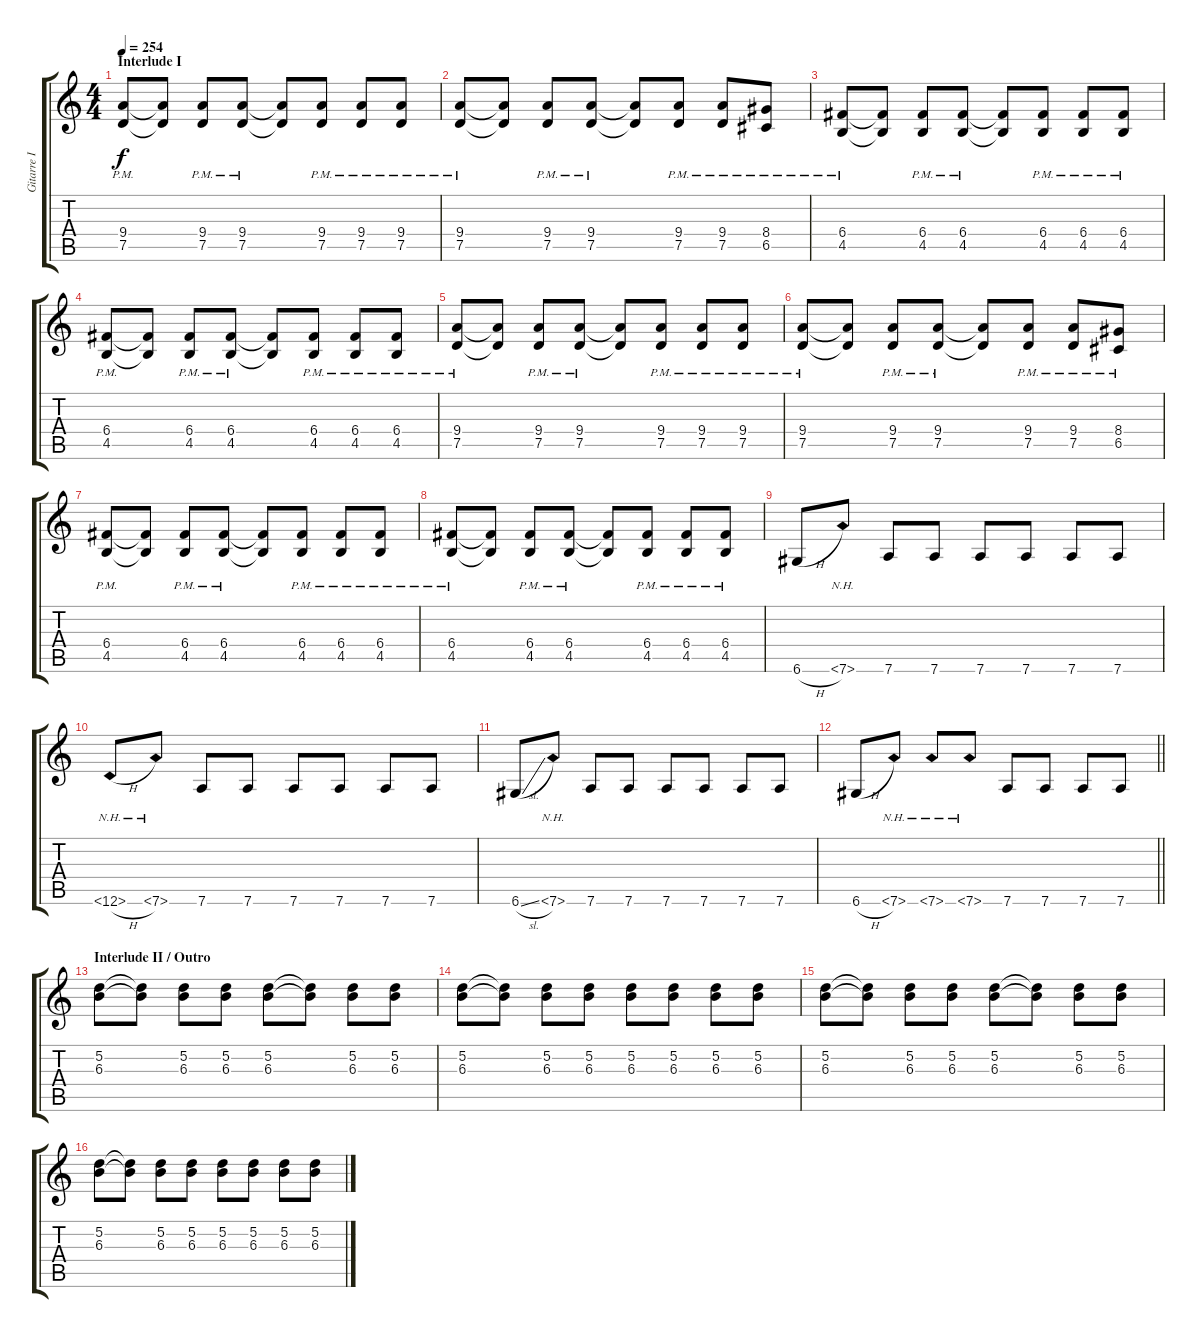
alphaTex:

\track ("Gitarre I" "Gitarre I") {instrument electricguitarclean}
\staff {score tabs}
\tuning (D4 A3 F3 C3 G2 D2) {hide}
\ts (4 4)
\section ("" "Interlude I")
\tempo 254
\clef g2
\ks c
(9.4{pm} 7.5{pm}).8{dy f} (9.4{t} 7.5{t}).8 (9.4{pm} 7.5{pm}).8 (9.4{pm} 7.5{pm}).8 (9.4{t} 7.5{t}).8 (9.4{pm} 7.5{pm}).8 (9.4{pm} 7.5{pm}).8 (9.4{pm} 7.5{pm}).8 |
(9.4{pm} 7.5{pm}).8 (9.4{t} 7.5{t}).8 (9.4{pm} 7.5{pm}).8 (9.4{pm} 7.5{pm}).8 (9.4{t} 7.5{t}).8 (9.4{pm} 7.5{pm}).8 (9.4{pm} 7.5{pm}).8 (8.4{pm} 6.5{pm}).8 |
(6.4{pm} 4.5{pm}).8 (6.4{t} 4.5{t}).8 (6.4{pm} 4.5{pm}).8 (6.4{pm} 4.5{pm}).8 (6.4{t} 4.5{t}).8 (6.4{pm} 4.5{pm}).8 (6.4{pm} 4.5{pm}).8 (6.4{pm} 4.5{pm}).8 |
(6.4{pm} 4.5{pm}).8 (6.4{t} 4.5{t}).8 (6.4{pm} 4.5{pm}).8 (6.4{pm} 4.5{pm}).8 (6.4{t} 4.5{t}).8 (6.4{pm} 4.5{pm}).8 (6.4{pm} 4.5{pm}).8 (6.4{pm} 4.5{pm}).8 |
(9.4{pm} 7.5{pm}).8 (9.4{t} 7.5{t}).8 (9.4{pm} 7.5{pm}).8 (9.4{pm} 7.5{pm}).8 (9.4{t} 7.5{t}).8 (9.4{pm} 7.5{pm}).8 (9.4{pm} 7.5{pm}).8 (9.4{pm} 7.5{pm}).8 |
(9.4{pm} 7.5{pm}).8 (9.4{t} 7.5{t}).8 (9.4{pm} 7.5{pm}).8 (9.4{pm} 7.5{pm}).8 (9.4{t} 7.5{t}).8 (9.4{pm} 7.5{pm}).8 (9.4{pm} 7.5{pm}).8 (8.4{pm} 6.5{pm}).8 |
(6.4{pm} 4.5{pm}).8 (6.4{t} 4.5{t}).8 (6.4{pm} 4.5{pm}).8 (6.4{pm} 4.5{pm}).8 (6.4{t} 4.5{t}).8 (6.4{pm} 4.5{pm}).8 (6.4{pm} 4.5{pm}).8 (6.4{pm} 4.5{pm}).8 |
(6.4{pm} 4.5{pm}).8 (6.4{t} 4.5{t}).8 (6.4{pm} 4.5{pm}).8 (6.4{pm} 4.5{pm}).8 (6.4{t} 4.5{t}).8 (6.4{pm} 4.5{pm}).8 (6.4{pm} 4.5{pm}).8 (6.4{pm} 4.5{pm}).8 |
6.6{h}.8 7.6{nh}.8 7.6.8 7.6.8 7.6.8 7.6.8 7.6.8 7.6.8 |
6.6{nh h}.8 7.6{nh}.8 7.6.8 7.6.8 7.6.8 7.6.8 7.6.8 7.6.8 |
6.6{sl}.8 7.6{nh}.8 7.6.8 7.6.8 7.6.8 7.6.8 7.6.8 7.6.8 |
\barLineRight lightlight
6.6{h}.8 7.6{nh}.8 7.6{nh}.8 7.6{nh}.8 7.6.8 7.6.8 7.6.8 7.6.8 |
\section ("" "Interlude II / Outro")
(5.2 6.3).8 (5.2{t} 6.3{t}).8 (5.2 6.3).8 (5.2 6.3).8 (5.2 6.3).8 (5.2{t} 6.3{t}).8 (5.2 6.3).8 (5.2 6.3).8 |
(5.2 6.3).8 (5.2{t} 6.3{t}).8 (5.2 6.3).8 (5.2 6.3).8 (5.2 6.3).8 (5.2 6.3).8 (5.2 6.3).8 (5.2 6.3).8 |
(5.2 6.3).8 (5.2{t} 6.3{t}).8 (5.2 6.3).8 (5.2 6.3).8 (5.2 6.3).8 (5.2{t} 6.3{t}).8 (5.2 6.3).8 (5.2 6.3).8 |
(5.2 6.3).8 (5.2{t} 6.3{t}).8 (5.2 6.3).8 (5.2 6.3).8 (5.2 6.3).8 (5.2 6.3).8 (5.2 6.3).8 (5.2 6.3).8
